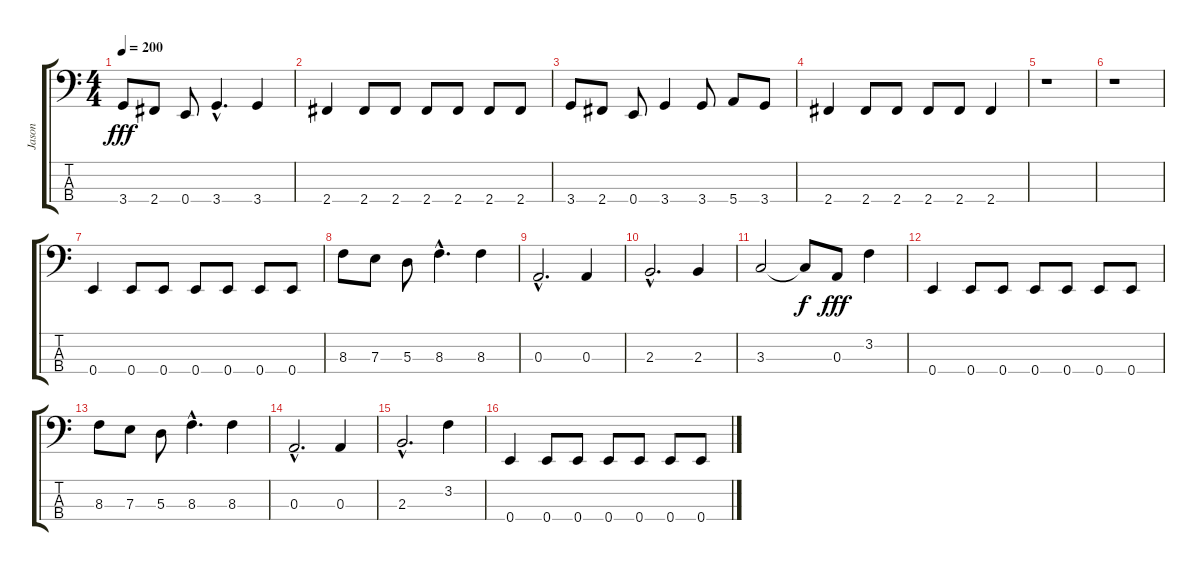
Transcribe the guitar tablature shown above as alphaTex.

\track ("Jason" "Jason") {instrument electricbasspick}
\staff {score tabs}
\tuning (G2 D2 A1 E1) {hide}
\ts (4 4)
\tempo 200
\clef f4
\ks c
3.4.8{dy fff} 2.4.8 0.4.8 3.4{hac}.4{d} 3.4.4 |
2.4.4 2.4.8 2.4.8 2.4.8 2.4.8 2.4.8 2.4.8 |
3.4.8 2.4.8 0.4.8 3.4.4 3.4.8 5.4.8 3.4.8 |
2.4.4 2.4.8 2.4.8 2.4.8 2.4.8 2.4.4 |
r.1 |
r.1 |
0.4.4 0.4.8 0.4.8 0.4.8 0.4.8 0.4.8 0.4.8 |
8.3.8 7.3.8 5.3.8 8.3{hac}.4{d} 8.3.4 |
0.3{hac}.2{d} 0.3.4 |
2.3{hac}.2{d} 2.3.4 |
3.3.2 3.3{t}.8{dy f} 0.3.8{dy fff} 3.2.4 |
0.4.4 0.4.8 0.4.8 0.4.8 0.4.8 0.4.8 0.4.8 |
8.3.8 7.3.8 5.3.8 8.3{hac}.4{d} 8.3.4 |
0.3{hac}.2{d} 0.3.4 |
2.3{hac}.2{d} 3.2.4 |
0.4.4 0.4.8 0.4.8 0.4.8 0.4.8 0.4.8 0.4.8
